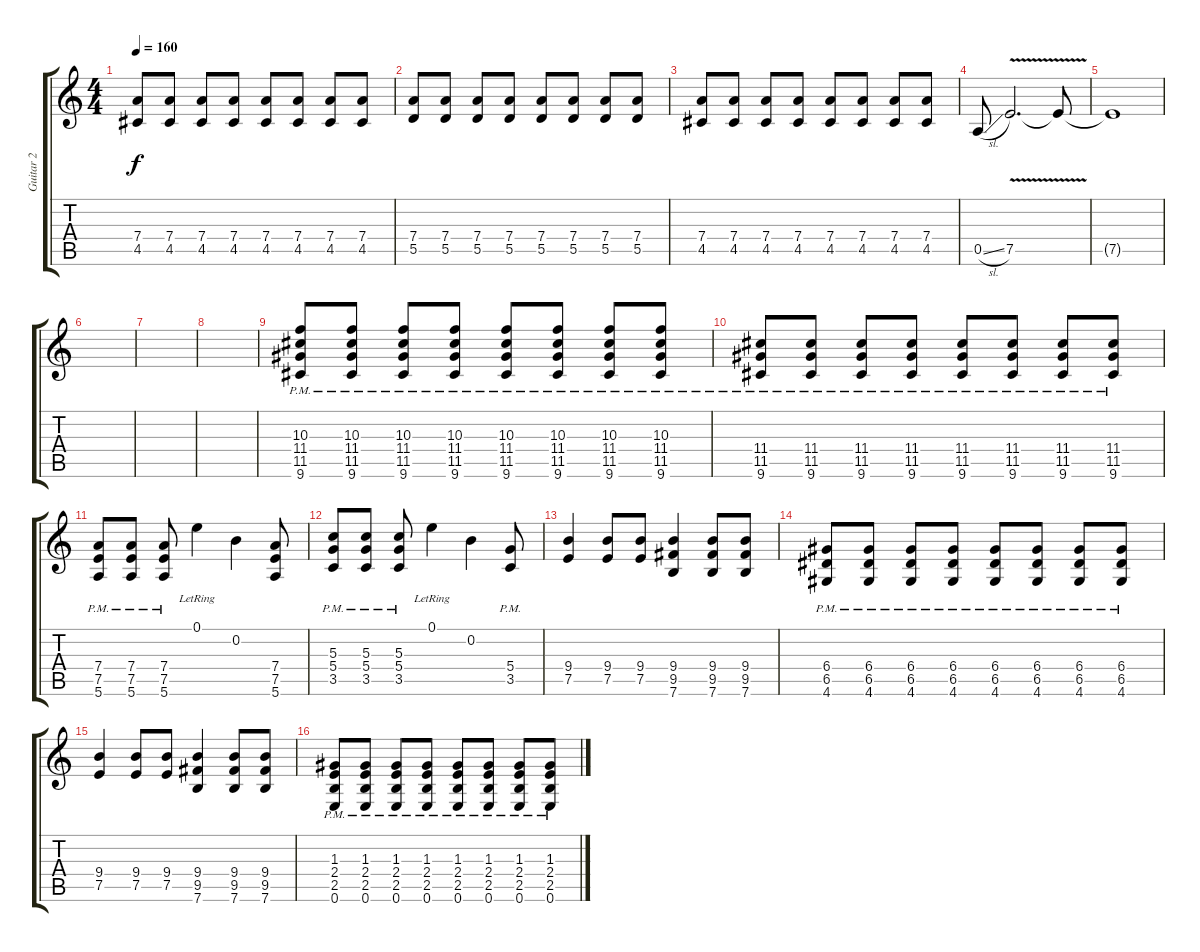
\track ("Guitar 2" "Guitar 2") {instrument distortionguitar}
\staff {score tabs}
\tuning (E4 B3 G3 D3 A2 E2) {hide}
\ts (4 4)
\tempo 160
\clef g2
\ks c
(7.4 4.5).8{dy f} (7.4 4.5).8 (7.4 4.5).8 (7.4 4.5).8 (7.4 4.5).8 (7.4 4.5).8 (7.4 4.5).8 (7.4 4.5).8 |
(7.4 5.5).8 (7.4 5.5).8 (7.4 5.5).8 (7.4 5.5).8 (7.4 5.5).8 (7.4 5.5).8 (7.4 5.5).8 (7.4 5.5).8 |
(7.4 4.5).8 (7.4 4.5).8 (7.4 4.5).8 (7.4 4.5).8 (7.4 4.5).8 (7.4 4.5).8 (7.4 4.5).8 (7.4 4.5).8 |
0.5{sl}.8 7.5{v}.2{d} 7.5{t}.8 |
7.5{t}.1 |
|
|
|
(10.3{pm} 11.4{pm} 11.5{pm} 9.6{pm}).8 (10.3{pm} 11.4{pm} 11.5{pm} 9.6{pm}).8 (10.3{pm} 11.4{pm} 11.5{pm} 9.6{pm}).8 (10.3{pm} 11.4{pm} 11.5{pm} 9.6{pm}).8 (10.3{pm} 11.4{pm} 11.5{pm} 9.6{pm}).8 (10.3{pm} 11.4{pm} 11.5{pm} 9.6{pm}).8 (10.3{pm} 11.4{pm} 11.5{pm} 9.6{pm}).8 (10.3{pm} 11.4{pm} 11.5{pm} 9.6{pm}).8 |
(11.4{pm} 11.5{pm} 9.6{pm}).8 (11.4{pm} 11.5{pm} 9.6{pm}).8 (11.4{pm} 11.5{pm} 9.6{pm}).8 (11.4{pm} 11.5{pm} 9.6{pm}).8 (11.4{pm} 11.5{pm} 9.6{pm}).8 (11.4{pm} 11.5{pm} 9.6{pm}).8 (11.4{pm} 11.5{pm} 9.6{pm}).8 (11.4{pm} 11.5{pm} 9.6{pm}).8 |
(7.4{pm} 7.5{pm} 5.6{pm}).8 (7.4{pm} 7.5{pm} 5.6{pm}).8 (7.4{pm} 7.5{pm} 5.6{pm}).8 0.1{lr}.4 0.2.4 (7.4 7.5 5.6).8 |
(5.3 5.4{pm} 3.5{pm}).8 (5.3 5.4{pm} 3.5{pm}).8 (5.3 5.4{pm} 3.5{pm}).8 0.1{lr}.4 0.2.4 (5.4{pm} 3.5{pm}).8 |
(9.4 7.5).4 (9.4 7.5).8 (9.4 7.5).8 (9.4 9.5 7.6).4 (9.4 9.5 7.6).8 (9.4 9.5 7.6).8 |
(6.4{pm} 6.5{pm} 4.6{pm}).8 (6.4{pm} 6.5{pm} 4.6{pm}).8 (6.4{pm} 6.5{pm} 4.6{pm}).8 (6.4{pm} 6.5{pm} 4.6{pm}).8 (6.4{pm} 6.5{pm} 4.6{pm}).8 (6.4{pm} 6.5{pm} 4.6{pm}).8 (6.4{pm} 6.5{pm} 4.6{pm}).8 (6.4{pm} 6.5{pm} 4.6{pm}).8 |
(9.4 7.5).4 (9.4 7.5).8 (9.4 7.5).8 (9.4 9.5 7.6).4 (9.4 9.5 7.6).8 (9.4 9.5 7.6).8 |
(1.3{pm} 2.4{pm} 2.5{pm} 0.6{pm}).8 (1.3{pm} 2.4{pm} 2.5{pm} 0.6{pm}).8 (1.3{pm} 2.4{pm} 2.5{pm} 0.6{pm}).8 (1.3{pm} 2.4{pm} 2.5{pm} 0.6{pm}).8 (1.3{pm} 2.4{pm} 2.5{pm} 0.6{pm}).8 (1.3{pm} 2.4{pm} 2.5{pm} 0.6{pm}).8 (1.3{pm} 2.4{pm} 2.5{pm} 0.6{pm}).8 (1.3{pm} 2.4{pm} 2.5{pm} 0.6{pm}).8
